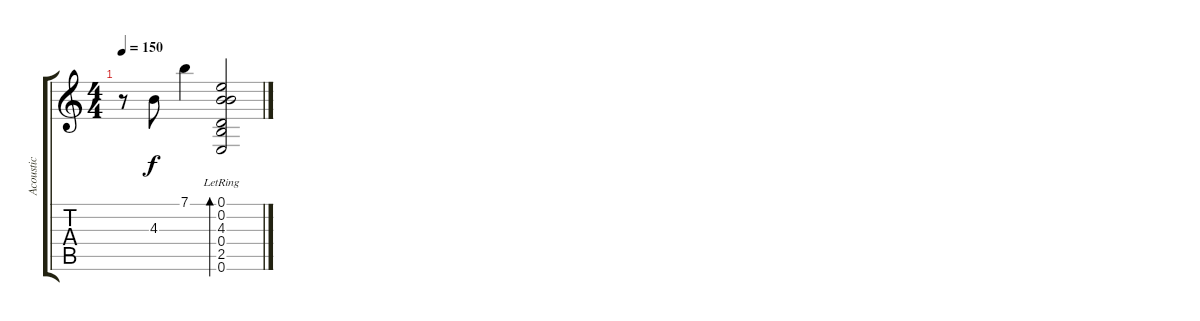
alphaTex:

\track ("Acoustic" "Acoustic") {instrument acousticguitarsteel}
\staff {score tabs}
\tuning (E4 B3 G3 D3 A2 E2) {hide}
\ts (4 4)
\tempo 150
\clef g2
\ks c
r.8{dy f} 4.3.8 7.1.4 (0.1{lr} 0.2 4.3 0.4 2.5 0.6).2{bd 480}
